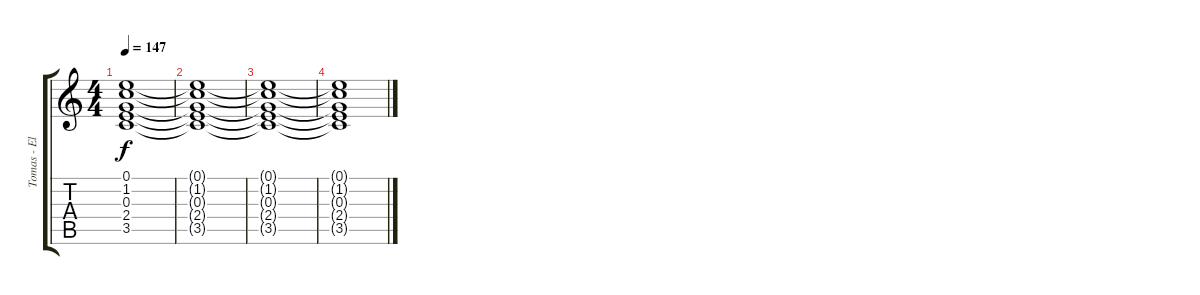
\track ("Tomas - Elec. Guitar" "Tomas - El") {instrument electricguitarclean}
\staff {score tabs}
\tuning (E4 B3 G3 D3 A2 E2) {hide}
\ts (4 4)
\tempo 147
\clef g2
\ks c
(0.1 1.2 0.3 2.4 3.5).1{dy f} |
(0.1{t} 1.2{t} 0.3{t} 2.4{t} 3.5{t}).1 |
(0.1{t} 1.2{t} 0.3{t} 2.4{t} 3.5{t}).1 |
(0.1{t} 1.2{t} 0.3{t} 2.4{t} 3.5{t}).1
